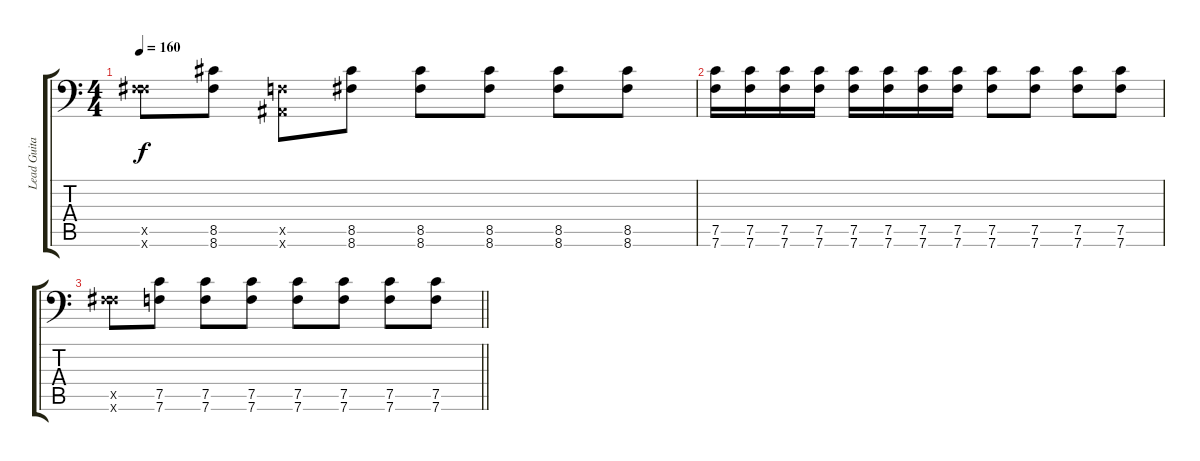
\track ("Lead Guitar" "Lead Guita") {instrument distortionguitar}
\staff {score tabs}
\tuning (C4 G3 Eb3 Bb2 F2 Bb1) {hide}
\ts (4 4)
\tempo 160
\clef f4
\ks c
(0.5{x} 8.6{x}).8{dy f} (8.5 8.6).8 (0.5{x} 0.6{x}).8 (8.5 8.6).8 (8.5 8.6).8 (8.5 8.6).8 (8.5 8.6).8 (8.5 8.6).8 |
(7.5 7.6).16 (7.5 7.6).16 (7.5 7.6).16 (7.5 7.6).16 (7.5 7.6).16 (7.5 7.6).16 (7.5 7.6).16 (7.5 7.6).16 (7.5 7.6).8 (7.5 7.6).8 (7.5 7.6).8 (7.5 7.6).8 |
\barLineRight lightlight
(0.5{x} 8.6{x}).8 (7.5 7.6).8 (7.5 7.6).8 (7.5 7.6).8 (7.5 7.6).8 (7.5 7.6).8 (7.5 7.6).8 (7.5 7.6).8
